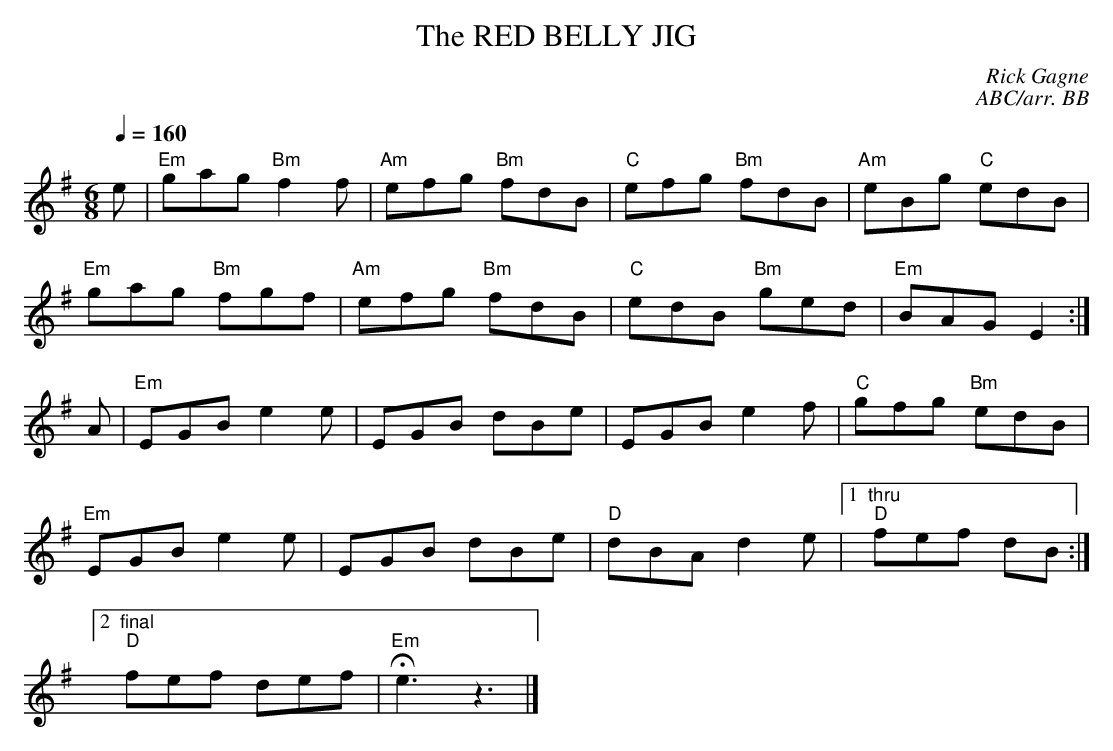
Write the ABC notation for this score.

X:1
T: RED BELLY JIG, The
C: Rick Gagne
C:ABC/arr. BB
M: 6/8
Q:1/4=160
K: Em
e|"Em"gag "Bm"f2f | "Am"efg "Bm"fdB | "C"efg "Bm"fdB | "Am"eBg "C"edB |
"Em"gag "Bm"fgf | "Am"efg "Bm"fdB | "C"edB "Bm"ged |"Em"BAG E2 :|
A|"Em"EGB e2e | EGB dBe | EGB e2f | "C"gfg "Bm"edB |
"Em"EGB e2e | EGB dBe | "D"dBA d2e |1 "thru""D"fef dB :|
[2 "final""D"fef def |"Em"He3z3|]
